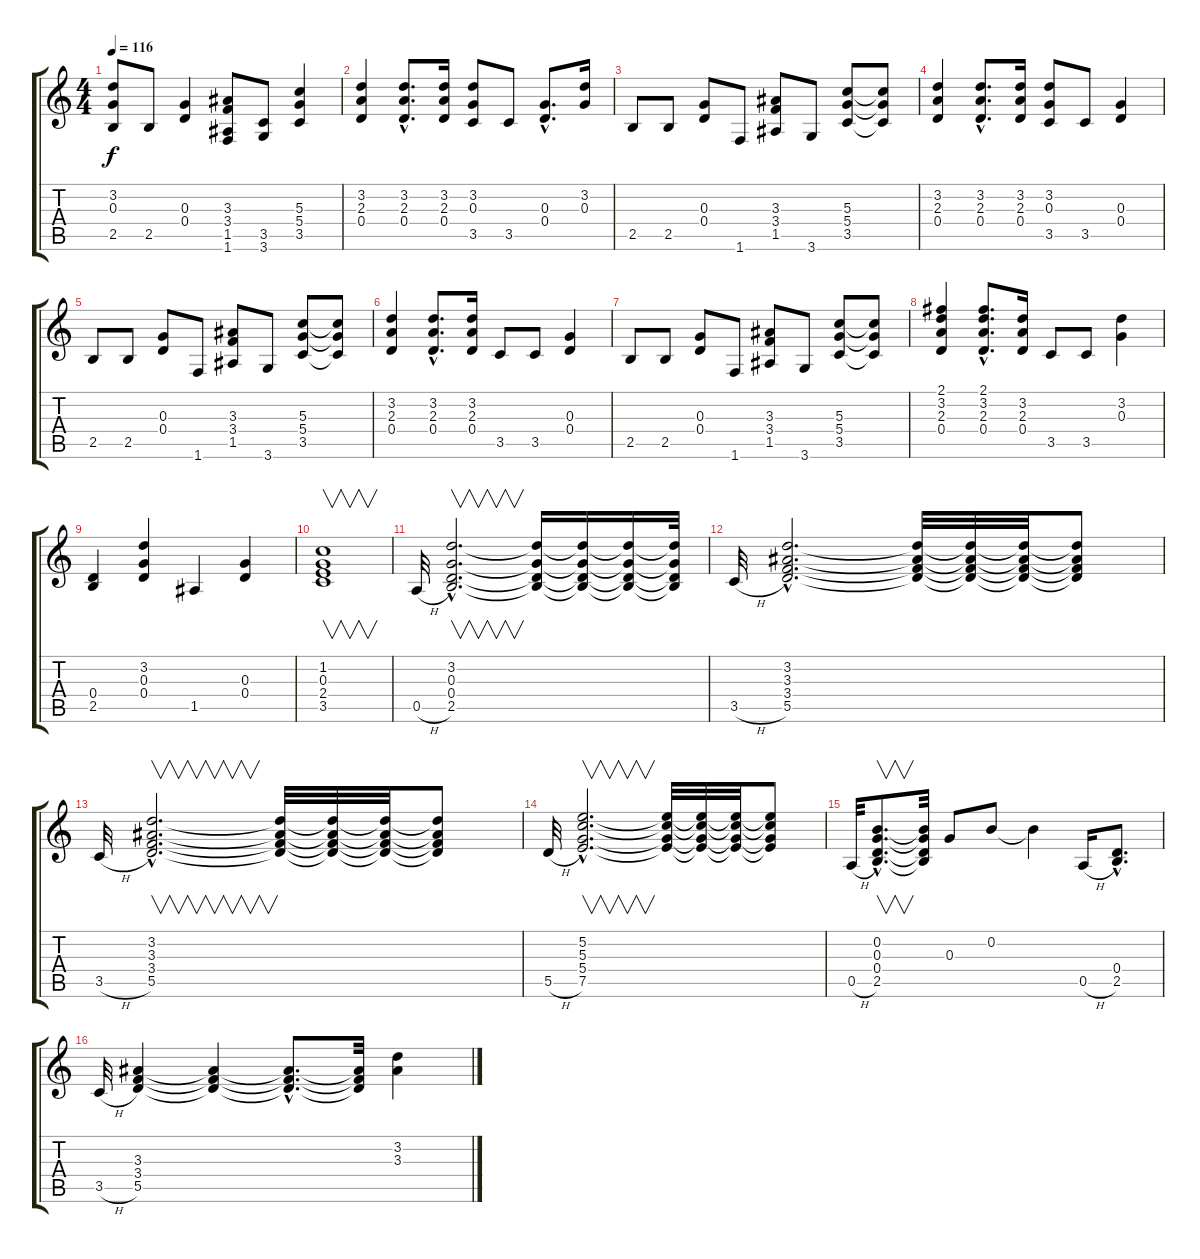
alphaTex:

\track "" {instrument distortionguitar}
\staff {score tabs}
\tuning (E4 B3 G3 D3 A2 E2) {hide}
\ts (4 4)
\tempo 116
\clef g2
\ks c
(3.2 0.3 2.5).8{dy f} 2.5.8 (0.3 0.4).4 (3.3 3.4 1.5 1.6).8 (3.5 3.6).8 (5.3 5.4 3.5).4 |
(3.2 2.3 0.4).4 (3.2{hac} 2.3{hac} 0.4{hac}).8{d} (3.2 2.3 0.4).16 (3.2 0.3 3.5).8 3.5.8 (0.3{hac} 0.4{hac}).8{d} (3.2 0.3).16 |
2.5.8 2.5.8 (0.3 0.4).8 1.6.8 (3.3 3.4 1.5).8 3.6.8 (5.3 5.4 3.5).8 (5.3{t} 5.4{t} 3.5{t}).8 |
(3.2 2.3 0.4).4 (3.2{hac} 2.3{hac} 0.4{hac}).8{d} (3.2 2.3 0.4).16 (3.2 0.3 3.5).8 3.5.8 (0.3 0.4).4 |
2.5.8 2.5.8 (0.3 0.4).8 1.6.8 (3.3 3.4 1.5).8 3.6.8 (5.3 5.4 3.5).8 (5.3{t} 5.4{t} 3.5{t}).8 |
(3.2 2.3 0.4).4 (3.2{hac} 2.3{hac} 0.4{hac}).8{d} (3.2 2.3 0.4).16 3.5.8 3.5.8 (0.3 0.4).4 |
2.5.8 2.5.8 (0.3 0.4).8 1.6.8 (3.3 3.4 1.5).8 3.6.8 (5.3 5.4 3.5).8 (5.3{t} 5.4{t} 3.5{t}).8 |
(2.1 3.2 2.3 0.4).4 (2.1{hac} 3.2{hac} 2.3{hac} 0.4{hac}).8{d} (3.2 2.3 0.4).16 3.5.8 3.5.8 (3.2 0.3).4 |
(0.4 2.5).4 (3.2 0.3 0.4).4 1.5.4 (0.3 0.4).4 |
(1.2 0.3 2.4 3.5).1{v} |
0.5{h}.32 (3.2{hac} 0.3{hac} 0.4{hac} 2.5{hac}).2{v d} (3.2{t} 0.3{t} 0.4{t} 2.5{t}).16 (3.2{t} 0.3{t} 0.4{t} 2.5{t}).16 (3.2{t} 0.3{t} 0.4{t} 2.5{t}).16 (3.2{t} 0.3{t} 0.4{t} 2.5{t}).32 |
3.5{h}.32 (3.2{hac} 3.3{hac} 3.4{hac} 5.5{hac}).2{d} (3.2{t} 3.3{t} 3.4{t} 5.5{t}).32 (3.2{t} 3.3{t} 3.4{t} 5.5{t}).32 (3.2{t} 3.3{t} 3.4{t} 5.5{t}).32 (3.2{t} 3.3{t} 3.4{t} 5.5{t}).8 |
3.5{h}.32 (3.2{hac} 3.3{hac} 3.4{hac} 5.5{hac}).2{v d} (3.2{t} 3.3{t} 3.4{t} 5.5{t}).32 (3.2{t} 3.3{t} 3.4{t} 5.5{t}).32 (3.2{t} 3.3{t} 3.4{t} 5.5{t}).32 (3.2{t} 3.3{t} 3.4{t} 5.5{t}).8 |
5.5{h}.32 (5.2{hac} 5.3{hac} 5.4{hac} 7.5{hac}).2{v d} (5.2{t} 5.3{t} 5.4{t} 7.5{t}).32 (5.2{t} 5.3{t} 5.4{t} 7.5{t}).32 (5.2{t} 5.3{t} 5.4{t} 7.5{t}).32 (5.2{t} 5.3{t} 5.4{t} 7.5{t}).8 |
0.5{h}.32 (0.2{hac} 0.3{hac} 0.4{hac} 2.5{hac}).8{v d} (0.2{t} 0.3{t} 0.4{t} 2.5{t}).32 0.3.8 0.2.8 0.2{t}.4 0.5{h}.16 (0.4{hac} 2.5{hac}).8{d} |
3.5{h}.32 (3.3 3.4 5.5).4 (3.3{t} 3.4{t} 5.5{t}).4 (3.3{hac t} 3.4{hac t} 5.5{hac t}).8{d} (3.3{t} 3.4{t} 5.5{t}).32 (3.2 3.3).4
